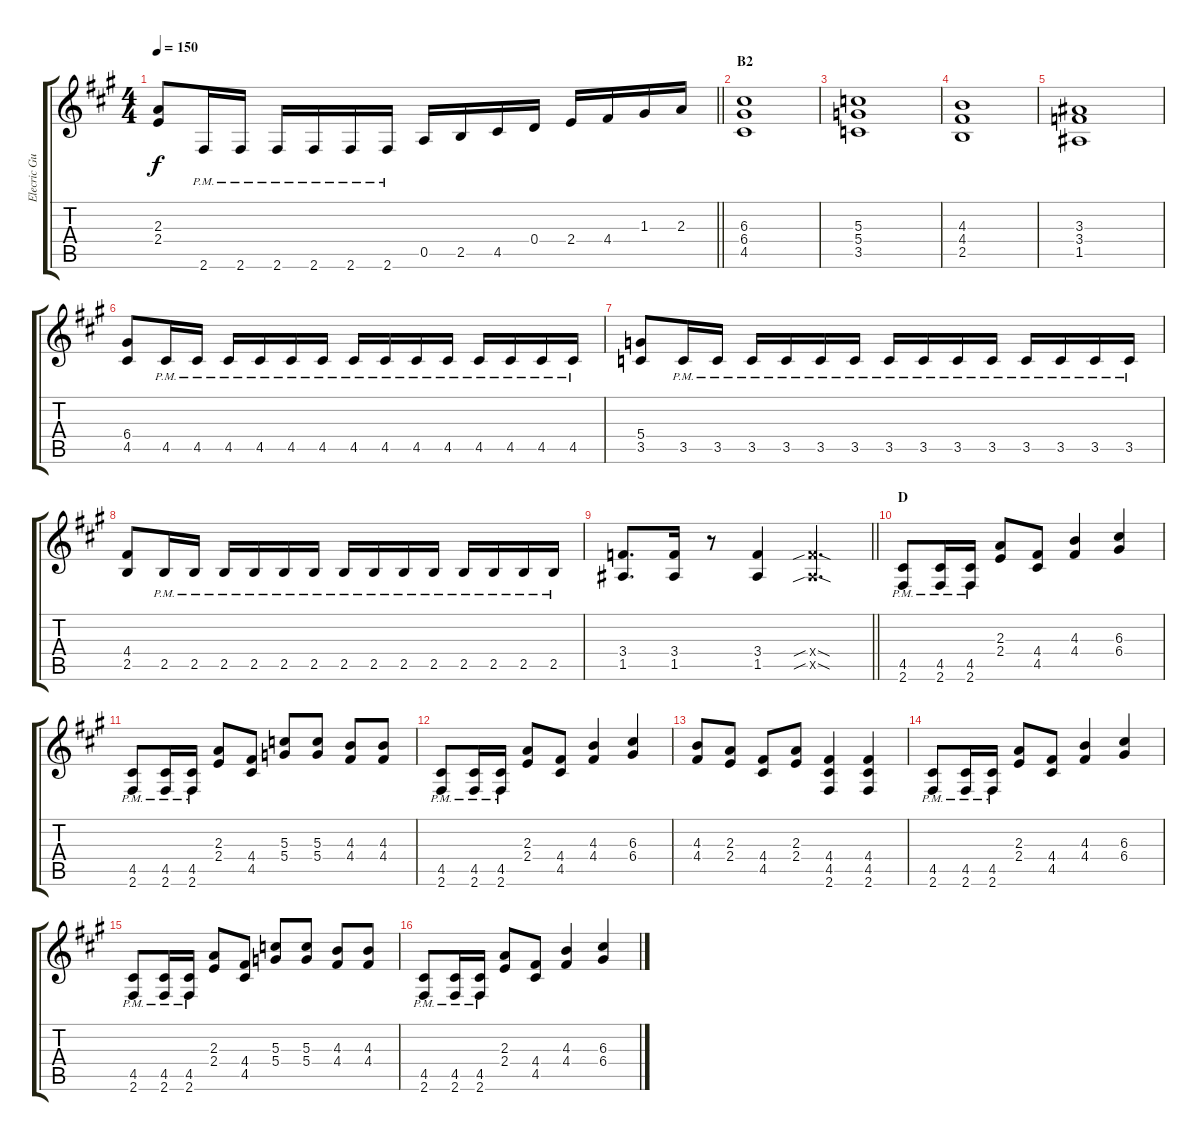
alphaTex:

\track ("Elecric Guitar I" "Elecric Gu") {instrument distortionguitar}
\staff {score tabs}
\tuning (E4 B3 G3 D3 A2 E2) {hide}
\ts (4 4)
\tempo 150
\clef g2
\barLineRight lightlight
\ks a
(2.3 2.4).8{dy f} 2.6{pm}.16 2.6{pm}.16 2.6{pm}.16 2.6{pm}.16 2.6{pm}.16 2.6{pm}.16 0.5.16 2.5.16 4.5.16 0.4.16 2.4.16 4.4.16 1.3.16 2.3.16 |
\section ("" "B2")
(6.3 6.4 4.5).1 |
(5.3 5.4 3.5).1 |
(4.3 4.4 2.5).1 |
(3.3 3.4 1.5).1 |
(6.4 4.5).8 4.5{pm}.16 4.5{pm}.16 4.5{pm}.16 4.5{pm}.16 4.5{pm}.16 4.5{pm}.16 4.5{pm}.16 4.5{pm}.16 4.5{pm}.16 4.5{pm}.16 4.5{pm}.16 4.5{pm}.16 4.5{pm}.16 4.5{pm}.16 |
(5.4 3.5).8 3.5{pm}.16 3.5{pm}.16 3.5{pm}.16 3.5{pm}.16 3.5{pm}.16 3.5{pm}.16 3.5{pm}.16 3.5{pm}.16 3.5{pm}.16 3.5{pm}.16 3.5{pm}.16 3.5{pm}.16 3.5{pm}.16 3.5{pm}.16 |
(4.4 2.5).8 2.5{pm}.16 2.5{pm}.16 2.5{pm}.16 2.5{pm}.16 2.5{pm}.16 2.5{pm}.16 2.5{pm}.16 2.5{pm}.16 2.5{pm}.16 2.5{pm}.16 2.5{pm}.16 2.5{pm}.16 2.5{pm}.16 2.5{pm}.16 |
\barLineRight lightlight
(3.4 1.5).8{d} (3.4 1.5).16 r.8 (3.4 1.5).4 (3.4{sib sod x} 1.5{sib sod x}).4{d} |
\section ("" "D")
(4.5{pm} 2.6).8 (4.5{pm} 2.6).16 (4.5{pm} 2.6).16 (2.3 2.4).8 (4.4 4.5).8 (4.3 4.4).4 (6.3 6.4).4 |
(4.5{pm} 2.6).8 (4.5{pm} 2.6).16 (4.5{pm} 2.6).16 (2.3 2.4).8 (4.4 4.5).8 (5.3 5.4).8 (5.3 5.4).8 (4.3 4.4).8 (4.3 4.4).8 |
(4.5{pm} 2.6).8 (4.5{pm} 2.6).16 (4.5{pm} 2.6).16 (2.3 2.4).8 (4.4 4.5).8 (4.3 4.4).4 (6.3 6.4).4 |
(4.3 4.4).8 (2.3 2.4).8 (4.4 4.5).8 (2.3 2.4).8 (4.4 4.5 2.6).4 (4.4 4.5 2.6).4 |
(4.5{pm} 2.6).8 (4.5{pm} 2.6).16 (4.5{pm} 2.6).16 (2.3 2.4).8 (4.4 4.5).8 (4.3 4.4).4 (6.3 6.4).4 |
(4.5{pm} 2.6).8 (4.5{pm} 2.6).16 (4.5{pm} 2.6).16 (2.3 2.4).8 (4.4 4.5).8 (5.3 5.4).8 (5.3 5.4).8 (4.3 4.4).8 (4.3 4.4).8 |
(4.5{pm} 2.6).8 (4.5{pm} 2.6).16 (4.5{pm} 2.6).16 (2.3 2.4).8 (4.4 4.5).8 (4.3 4.4).4 (6.3 6.4).4
